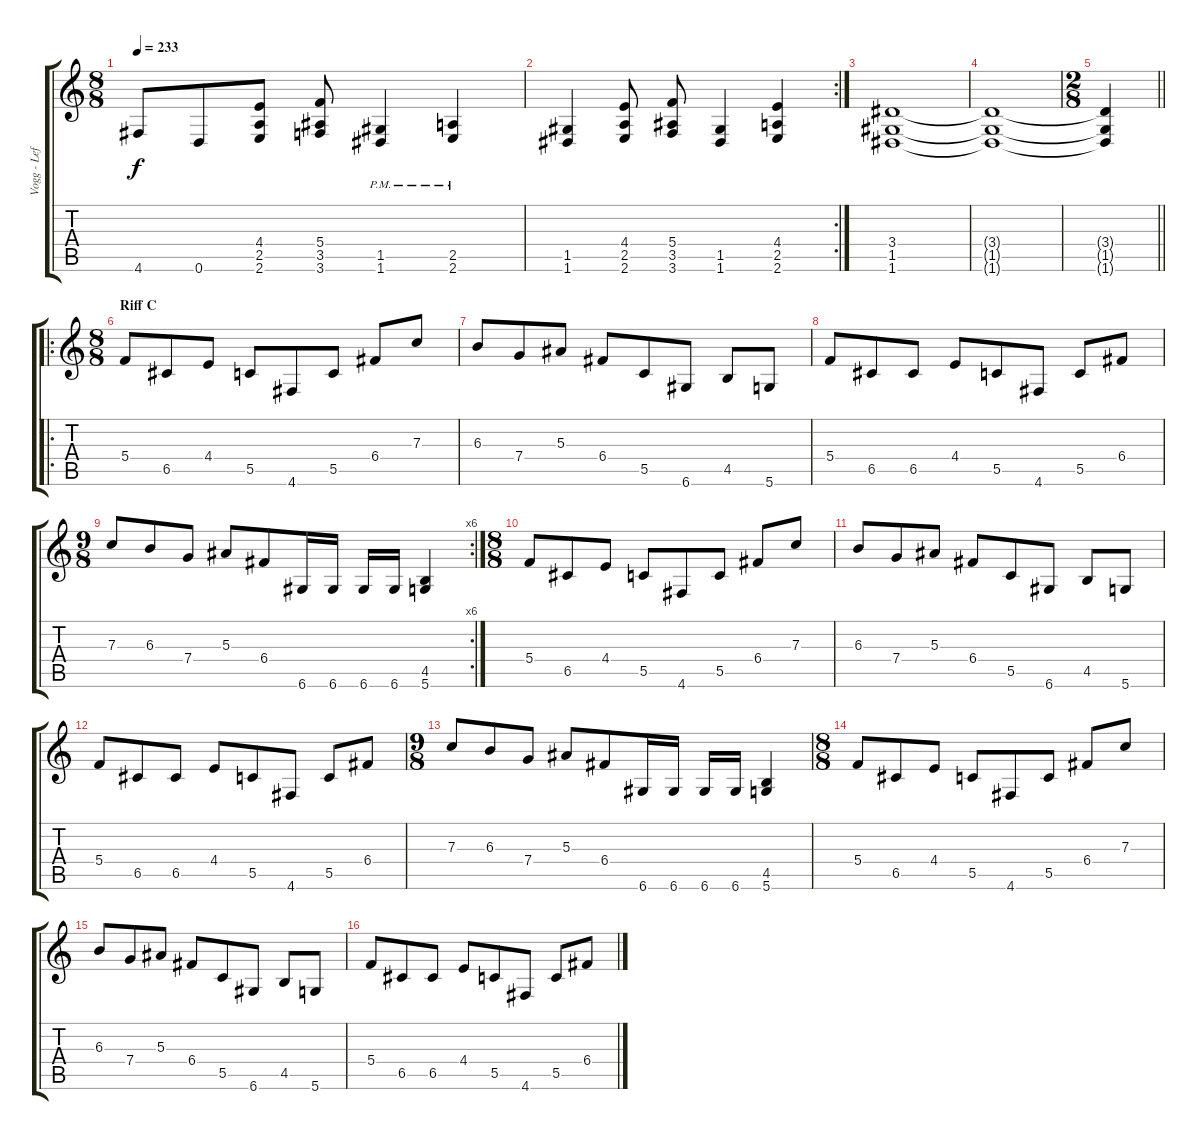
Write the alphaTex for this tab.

\track ("Vogg - Left" "Vogg - Lef") {instrument distortionguitar}
\staff {score tabs}
\tuning (D4 A3 F3 C3 G2 D2) {hide}
\ts (8 8)
\tempo 233
\clef g2
\ks c
4.6.8{dy f} 0.6.8 (4.4 2.5 2.6).8 (5.4 3.5 3.6).8 (1.5{pm} 1.6{pm}).4 (2.5{pm} 2.6{pm}).4 |
\rc 2
(1.5 1.6).4 (4.4 2.5 2.6).8 (5.4 3.5 3.6).8 (1.5 1.6).4 (4.4 2.5 2.6).4 |
(3.4 1.5 1.6).1 |
(3.4{t} 1.5{t} 1.6{t}).1 |
\ts (2 8)
\barLineRight lightlight
(3.4{t} 1.5{t} 1.6{t}).4 |
\ro
\ts (8 8)
\section ("" "Riff C")
5.4.8 6.5.8 4.4.8 5.5.8 4.6.8 5.5.8 6.4.8 7.3.8 |
6.3.8 7.4.8 5.3.8 6.4.8 5.5.8 6.6.8 4.5.8 5.6.8 |
5.4.8 6.5.8 6.5.8 4.4.8 5.5.8 4.6.8 5.5.8 6.4.8 |
\rc 6
\ts (9 8)
7.3.8 6.3.8 7.4.8 5.3.8 6.4.8 6.6.16 6.6.16 6.6.16 6.6.16 (4.5 5.6).4 |
\ts (8 8)
5.4.8 6.5.8 4.4.8 5.5.8 4.6.8 5.5.8 6.4.8 7.3.8 |
6.3.8 7.4.8 5.3.8 6.4.8 5.5.8 6.6.8 4.5.8 5.6.8 |
5.4.8 6.5.8 6.5.8 4.4.8 5.5.8 4.6.8 5.5.8 6.4.8 |
\ts (9 8)
7.3.8 6.3.8 7.4.8 5.3.8 6.4.8 6.6.16 6.6.16 6.6.16 6.6.16 (4.5 5.6).4 |
\ts (8 8)
5.4.8 6.5.8 4.4.8 5.5.8 4.6.8 5.5.8 6.4.8 7.3.8 |
6.3.8 7.4.8 5.3.8 6.4.8 5.5.8 6.6.8 4.5.8 5.6.8 |
5.4.8 6.5.8 6.5.8 4.4.8 5.5.8 4.6.8 5.5.8 6.4.8
